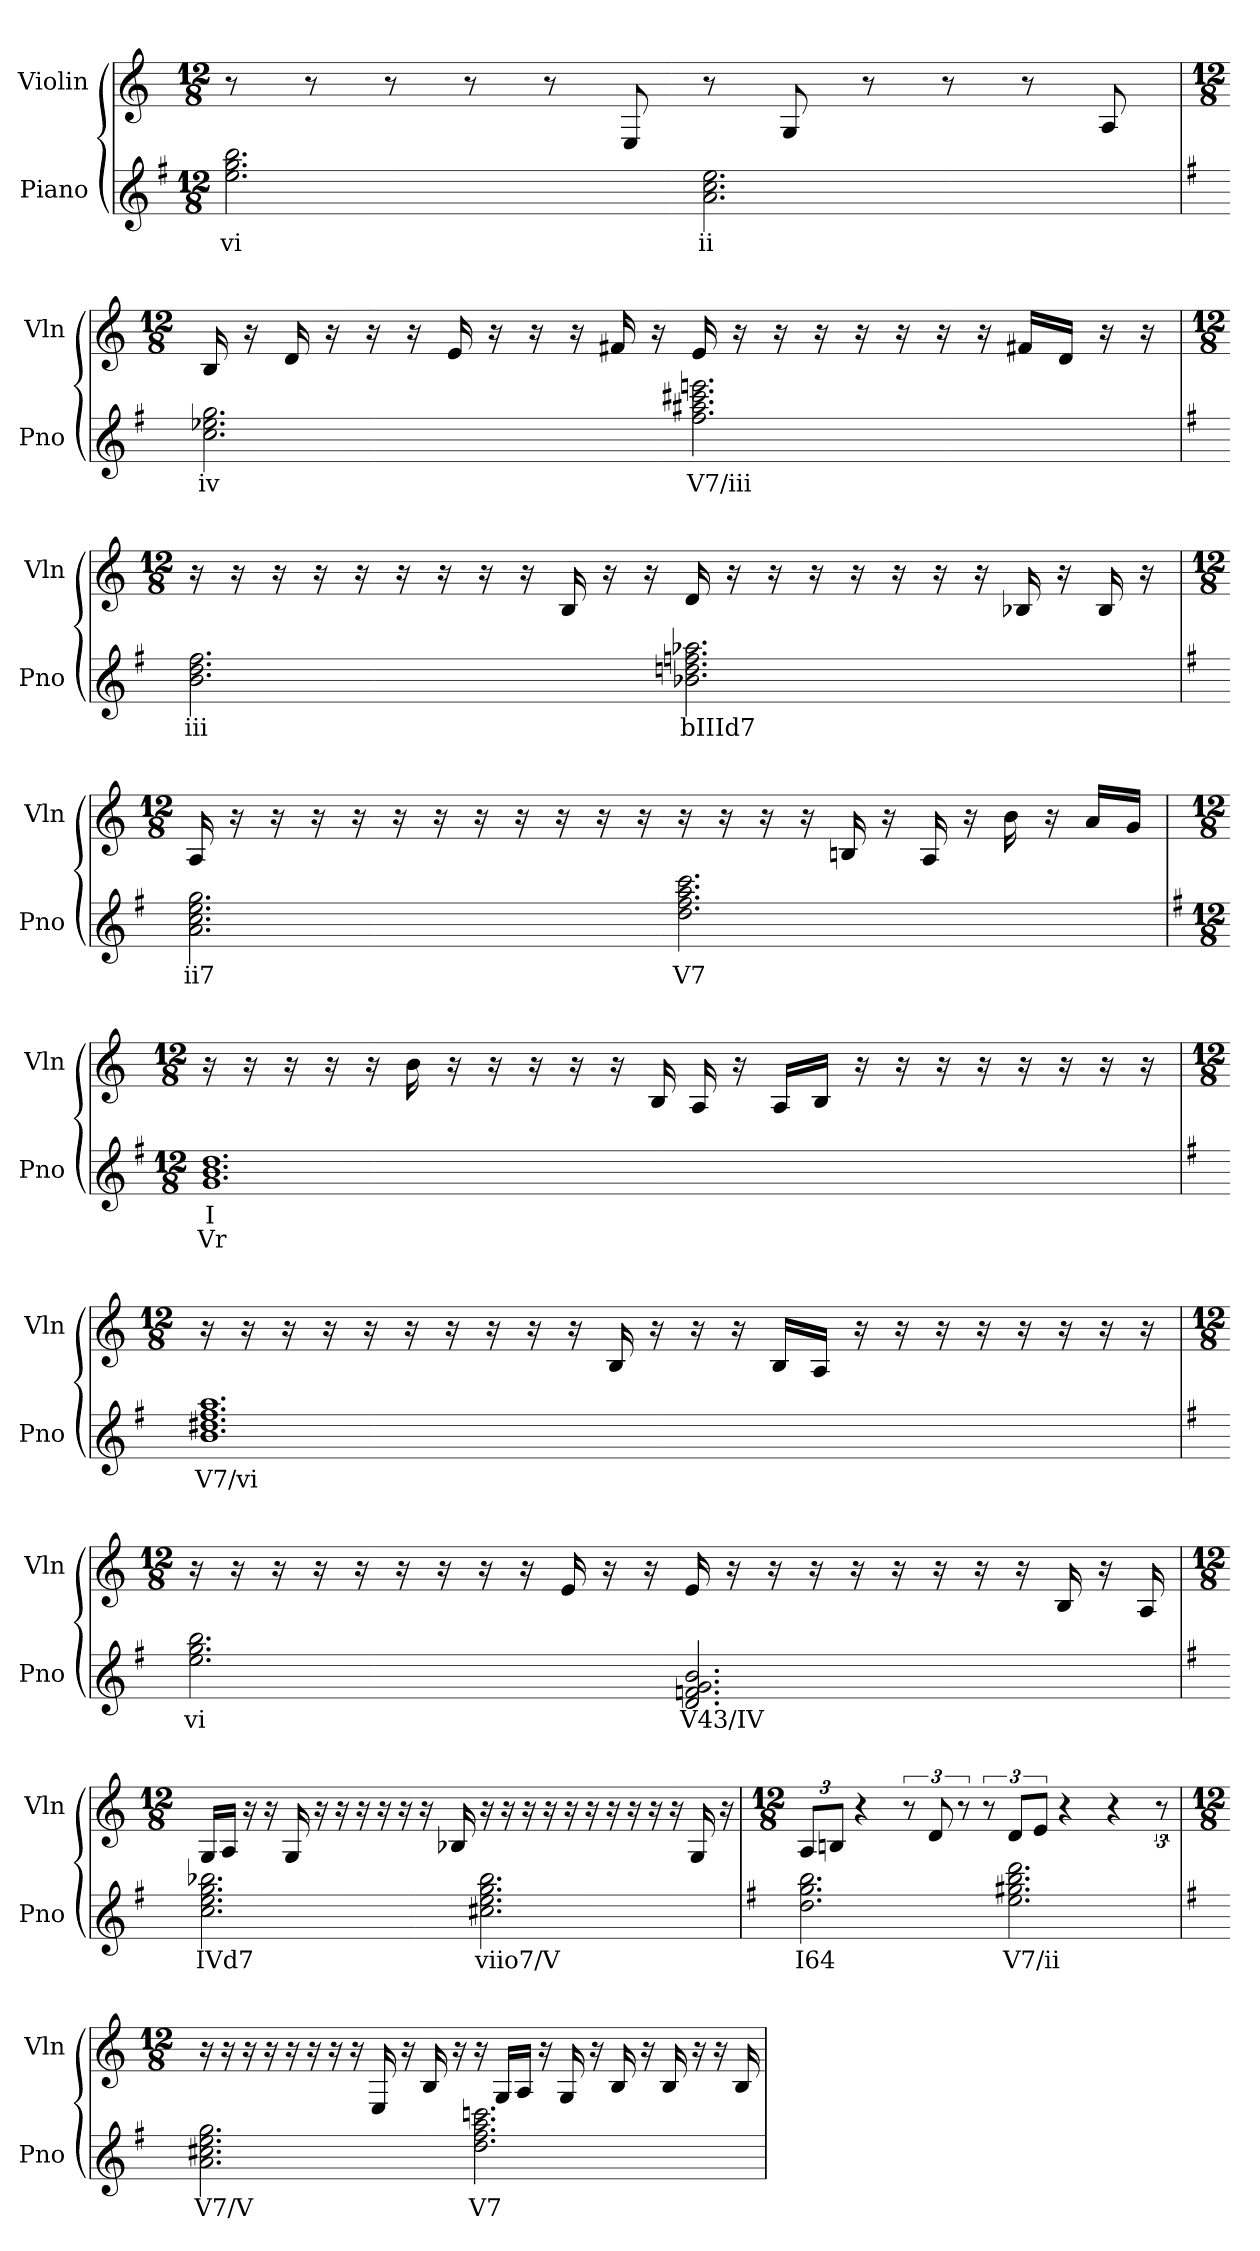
**kern	**text	**text	**kern
*part2	*part2	*part2	*part1
*staff2	*staff2	*staff2	*staff1
*I"Piano	*	*	*I"Violin
*I'Pno	*	*	*I'Vln
*k[f#]	*	*	*
*G:	*	*	*
*M12/8	*	*	*M12/8
=	=	=	=
2.ee 2.gg 2.bb	vi	.	8r
.	.	.	8r
.	.	.	8r
.	.	.	8r
.	.	.	8r
.	.	.	8E
2.a 2.cc 2.ee	ii	.	8r
.	.	.	8G
.	.	.	8r
.	.	.	8r
.	.	.	8r
.	.	.	8A
=	=	=	=
*k[f#]	*	*	*
*G:	*	*	*
*	*	*	*M12/8
2.cc 2.ee-X 2.gg	iv	.	16B
.	.	.	16r
.	.	.	16d
.	.	.	16r
.	.	.	16r
.	.	.	16r
.	.	.	16e
.	.	.	16r
.	.	.	16r
.	.	.	16r
.	.	.	16f#X
.	.	.	16r
2.ff# 2.aa#X 2.ccc#X 2.eeen	V7/iii	.	16e
.	.	.	16r
.	.	.	16r
.	.	.	16r
.	.	.	16r
.	.	.	16r
.	.	.	16r
.	.	.	16r
.	.	.	16f#XLL
.	.	.	16dJJ
.	.	.	16r
.	.	.	16r
=	=	=	=
*k[f#]	*	*	*
*G:	*	*	*
*	*	*	*M12/8
2.b 2.dd 2.ff#	iii	.	16r
.	.	.	16r
.	.	.	16r
.	.	.	16r
.	.	.	16r
.	.	.	16r
.	.	.	16r
.	.	.	16r
.	.	.	16r
.	.	.	16B
.	.	.	16r
.	.	.	16r
2.b-X 2.ddn 2.ffn 2.aa-X	bIIId7	.	16d
.	.	.	16r
.	.	.	16r
.	.	.	16r
.	.	.	16r
.	.	.	16r
.	.	.	16r
.	.	.	16r
.	.	.	16B-X
.	.	.	16r
.	.	.	16B-
.	.	.	16r
=	=	=	=
*k[f#]	*	*	*
*G:	*	*	*
*	*	*	*M12/8
2.a 2.cc 2.ee 2.gg	ii7	.	16A
.	.	.	16r
.	.	.	16r
.	.	.	16r
.	.	.	16r
.	.	.	16r
.	.	.	16r
.	.	.	16r
.	.	.	16r
.	.	.	16r
.	.	.	16r
.	.	.	16r
2.dd 2.ff# 2.aa 2.ccc	V7	.	16r
.	.	.	16r
.	.	.	16r
.	.	.	16r
.	.	.	16Bn
.	.	.	16r
.	.	.	16A
.	.	.	16r
.	.	.	16b
.	.	.	16r
.	.	.	16aLL
.	.	.	16gJJ
=	=	=	=
*k[f#]	*	*	*
*G:	*	*	*
*M12/8	*	*	*M12/8
1.g 1.b 1.dd	I	Vr	16r
.	.	.	16r
.	.	.	16r
.	.	.	16r
.	.	.	16r
.	.	.	16b
.	.	.	16r
.	.	.	16r
.	.	.	16r
.	.	.	16r
.	.	.	16r
.	.	.	16B
.	.	.	16A
.	.	.	16r
.	.	.	16ALL
.	.	.	16BJJ
.	.	.	16r
.	.	.	16r
.	.	.	16r
.	.	.	16r
.	.	.	16r
.	.	.	16r
.	.	.	16r
.	.	.	16r
=	=	=	=
*k[f#]	*	*	*
*G:	*	*	*
*	*	*	*M12/8
1.b 1.dd#X 1.ff# 1.aa	V7/vi	.	16r
.	.	.	16r
.	.	.	16r
.	.	.	16r
.	.	.	16r
.	.	.	16r
.	.	.	16r
.	.	.	16r
.	.	.	16r
.	.	.	16r
.	.	.	16B
.	.	.	16r
.	.	.	16r
.	.	.	16r
.	.	.	16BLL
.	.	.	16AJJ
.	.	.	16r
.	.	.	16r
.	.	.	16r
.	.	.	16r
.	.	.	16r
.	.	.	16r
.	.	.	16r
.	.	.	16r
=	=	=	=
*k[f#]	*	*	*
*G:	*	*	*
*	*	*	*M12/8
2.ee 2.gg 2.bb	vi	.	16r
.	.	.	16r
.	.	.	16r
.	.	.	16r
.	.	.	16r
.	.	.	16r
.	.	.	16r
.	.	.	16r
.	.	.	16r
.	.	.	16e
.	.	.	16r
.	.	.	16r
2.d 2.fn 2.g 2.b	V43/IV	.	16e
.	.	.	16r
.	.	.	16r
.	.	.	16r
.	.	.	16r
.	.	.	16r
.	.	.	16r
.	.	.	16r
.	.	.	16r
.	.	.	16B
.	.	.	16r
.	.	.	16A
=	=	=	=
*k[f#]	*	*	*
*G:	*	*	*
*	*	*	*M12/8
2.cc 2.ee 2.gg 2.bb-X	IVd7	.	16GLL
.	.	.	16AJJ
.	.	.	16r
.	.	.	16r
.	.	.	16G
.	.	.	16r
.	.	.	16r
.	.	.	16r
.	.	.	16r
.	.	.	16r
.	.	.	16r
.	.	.	16B-X
2.cc#X 2.ee 2.gg 2.bb-	viio7/V	.	16r
.	.	.	16r
.	.	.	16r
.	.	.	16r
.	.	.	16r
.	.	.	16r
.	.	.	16r
.	.	.	16r
.	.	.	16r
.	.	.	16r
.	.	.	16G
.	.	.	16r
=	=	=	=
*k[f#]	*	*	*
*G:	*	*	*
*	*	*	*M12/8
2.dd 2.gg 2.bb	I64	.	12AL
.	.	.	12BnJ
.	.	.	4r
.	.	.	12r
.	.	.	12d
.	.	.	12r
.	.	.	12r
2.ee 2.gg#X 2.bb 2.ddd	V7/ii	.	12dL
.	.	.	12eJ
.	.	.	4r
.	.	.	4r
.	.	.	12r
=	=	=	=
*k[f#]	*	*	*
*G:	*	*	*
*	*	*	*M12/8
2.a 2.cc#X 2.ee 2.gg	V7/V	.	16r
.	.	.	16r
.	.	.	16r
.	.	.	16r
.	.	.	16r
.	.	.	16r
.	.	.	16r
.	.	.	16r
.	.	.	16E
.	.	.	16r
.	.	.	16B
.	.	.	16r
2.dd 2.ff# 2.aa 2.cccn	V7	.	16r
.	.	.	16GLL
.	.	.	16AJJ
.	.	.	16r
.	.	.	16G
.	.	.	16r
.	.	.	16B
.	.	.	16r
.	.	.	16B
.	.	.	16r
.	.	.	16r
.	.	.	16B
=	=	=	=
*-	*-	*-	*-
